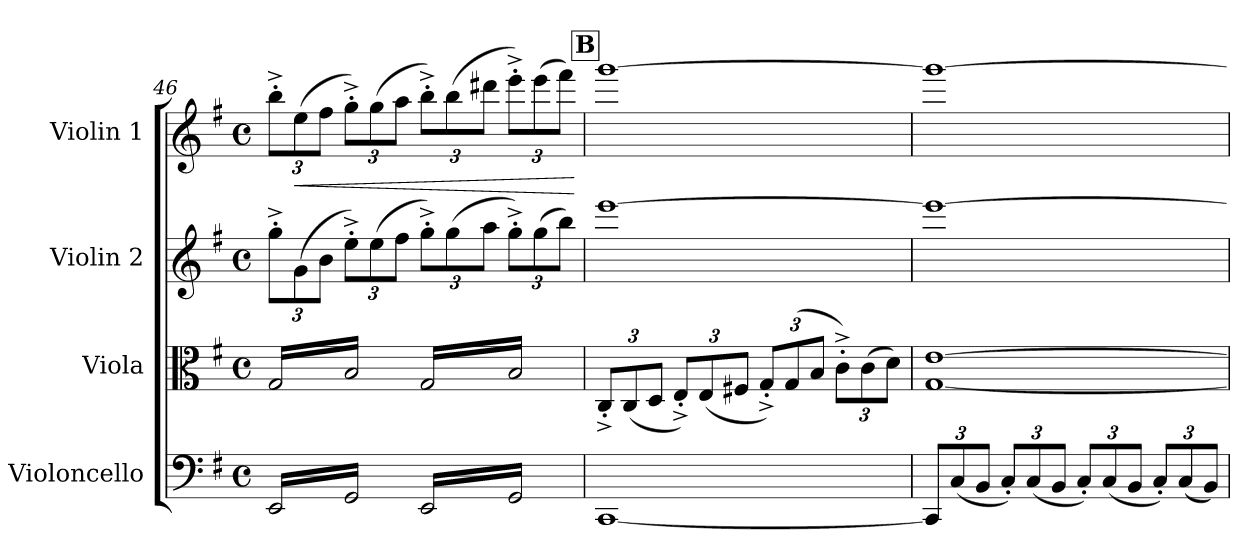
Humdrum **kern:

**kern	**dynam	**kern	**dynam	**kern	**dynam	**kern	**dynam
*part4	*part4	*part3	*part3	*part2	*part2	*part1	*part1
*staff4	*staff4	*staff3	*staff3	*staff2	*staff2	*staff1	*staff1
*I"Violoncello	*	*I"Viola	*	*I"Violin 2	*	*I"Violin 1	*
*I'Vc	*	*I'Vla	*	*I'Vln	*	*I'Vln	*
*clefF4	*	*clefC3	*	*clefG2	*	*clefG2	*
*k[f#]	*	*k[f#]	*	*k[f#]	*	*k[f#]	*
*M4/4	*	*M4/4	*	*M4/4	*	*M4/4	*
*met(c)	*	*met(c)	*	*met(c)	*	*met(c)	*
*	*	*	*	*Xbrackettup	*	*Xbrackettup	*
=46	=46	=46	=46	=46	=46	=46	=46
!	!	!LO:TX:a:t=9	!	!	!	!	!
!LO:TX:a:t=9	!	!	!	!	!	!	!
*tremolo	*	*	*	*	*	*	*
*	*	*tremolo	*	*	*	*	*
(16EE/LL	.	(16G/LL	.	12gg'^\L	.	12bb'^\L	.
16GG/	.	16B/)	.	.	.	.	.
!	!	!	!	!	!	!	!LO:HP:b
.	.	.	.	(12g\	.	(12ee\	<
16EE/	.	16G/	.	.	.	.	.
.	.	.	.	12b\J	.	12ff#\J	.
16GG/	.	16B/)	.	.	.	.	.
16EE/	.	16G/	.	12ee'^\L)	.	12gg'^\L)	.
16GG/	.	16B/)	.	.	.	.	.
.	.	.	.	(12ee\	.	(12gg\	.
16EE/	.	16G/	.	.	.	.	.
.	.	.	.	12ff#\J	.	12aa\J	.
16GG/JJ	.	16B/)JJ	.	.	.	.	.
16EE/LL	.	(16G/LL	.	12gg'^\L)	.	12bb'^\L)	.
16GG/)	.	16B/)	.	.	.	.	.
.	.	.	.	(12gg\	.	(12bb\	.
16EE/	.	16G/	.	.	.	.	.
.	.	.	.	12aa\J	.	12ddd#X\J	.
16GG/)	.	16B/)	.	.	.	.	.
16EE/	.	16G/	.	12gg'^\L)	.	12eee'^\L)	.
16GG/)	.	16B/)	.	.	.	.	.
.	.	.	.	(12gg\	.	(12eee\	.
16EE/	.	16G/	.	.	.	.	.
.	.	.	.	12bb\J)	.	12fff#\J)	.
16GG/)JJ	.	16B/)JJ	.	.	.	.	.
*	*	*Xtremolo	*	*	*	*	*
*Xtremolo	*	*	*	*	*	*	*
.	.	.	.	.	.	.	[
!!LO:REH:place=s1:a:B:cj:fs=14:t=B
=47	=47	=47	=47	=47	=47	=47	=47
*	*	*Xbrackettup	*	*	*	*	*
!	!LO:DY:b	!	!LO:DY:b	!	!LO:DY:b	!	!LO:DY:b
[1CC	other-dynamics	12C'^/L	other-dynamics	[1eee	other-dynamics	[1ggg	other-dynamics
.	.	.	.	.	.	.	.
.	.	(12C/	.	.	.	.	.
.	.	.	.	.	.	.	.
.	.	12D/J	.	.	.	.	.
.	.	.	.	.	.	.	.
.	.	12E'^/L)	.	.	.	.	.
.	.	(12E/	.	.	.	.	.
.	.	12F#X/J	.	.	.	.	.
.	.	12G'^/L)	.	.	.	.	.
.	.	(12G/	.	.	.	.	.
.	.	12B/J	.	.	.	.	.
.	.	12c'^\L)	.	.	.	.	.
.	.	(12c\	.	.	.	.	.
.	.	12d\J)	.	.	.	.	.
!!LO:LB:g=z
=48	=48	=48	=48	=48	=48	=48	=48
*Xbrackettup	*	*	*	*	*	*	*
!	!	!	!LO:DY:b	!	!	!	!
12CC/L]	.	[1G [1e	other-dynamics	1eee_	.	1ggg_	.
(12C/	.	.	.	.	.	.	.
12BB/J	.	.	.	.	.	.	.
12C'/L)	.	.	.	.	.	.	.
(12C/	.	.	.	.	.	.	.
12BB/J	.	.	.	.	.	.	.
12C'/L)	.	.	.	.	.	.	.
(12C/	.	.	.	.	.	.	.
12BB/J	.	.	.	.	.	.	.
12C'/L)	.	.	.	.	.	.	.
(12C/	.	.	.	.	.	.	.
12BB/J)	.	.	.	.	.	.	.
=	=	=	=	=	=	=	=
*-	*-	*-	*-	*-	*-	*-	*-
